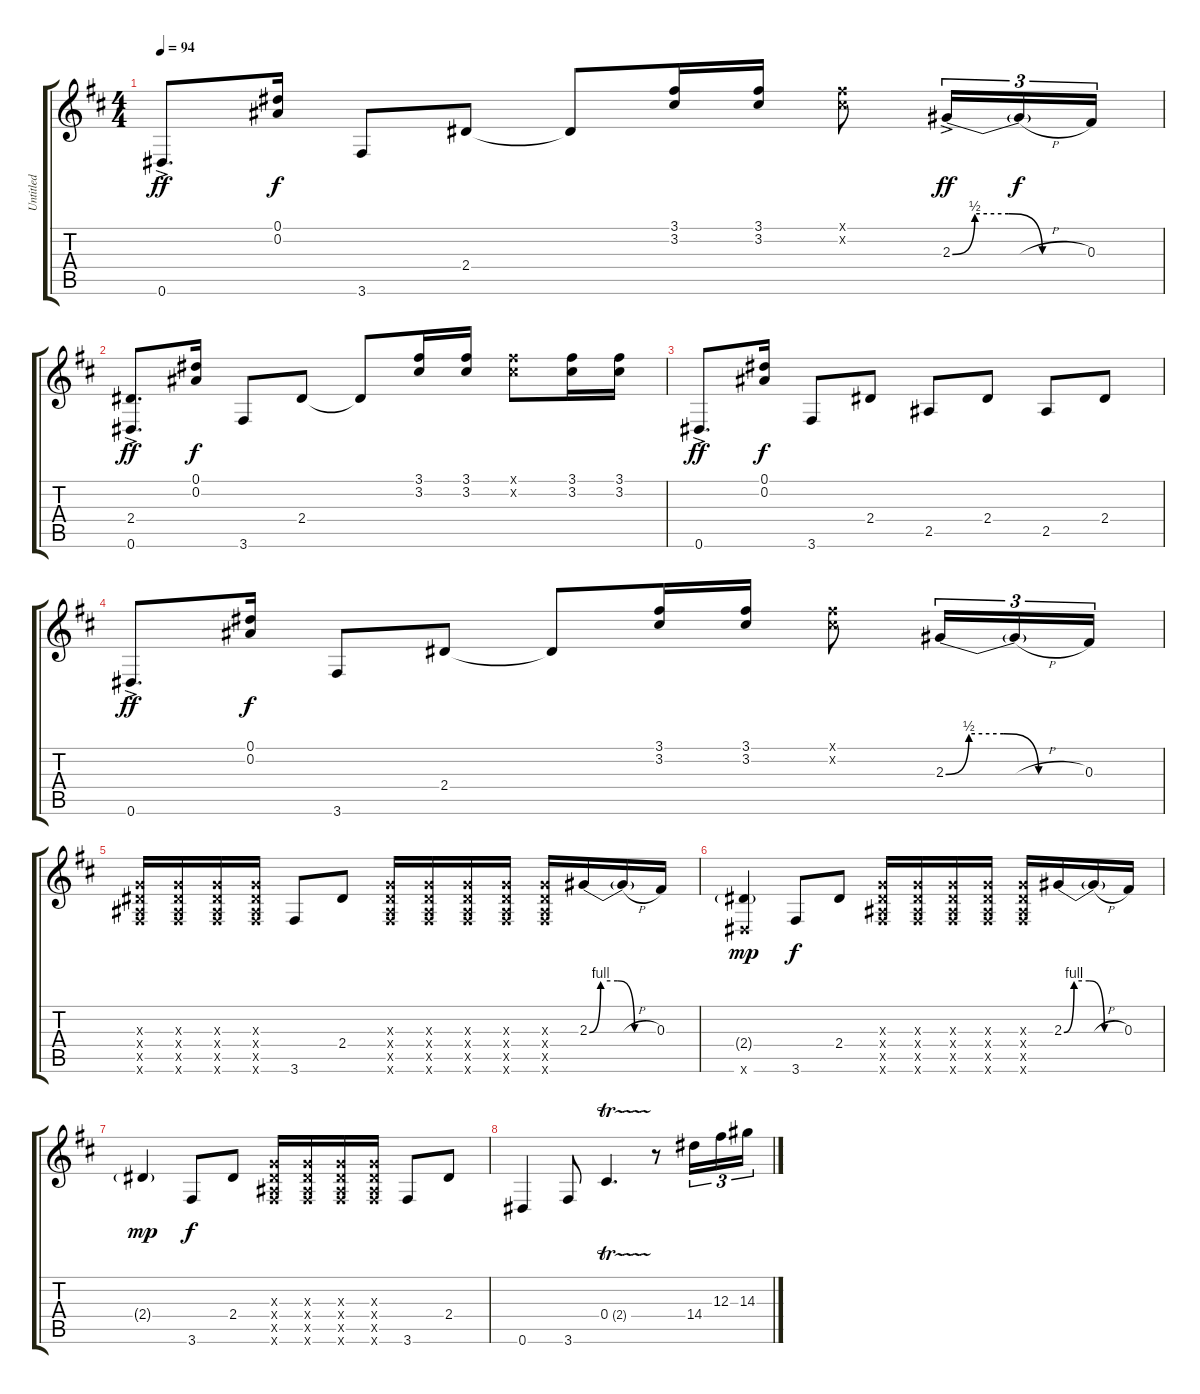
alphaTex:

\track ("Untitled" "Untitled") {instrument overdrivenguitar}
\staff {score tabs}
\tuning (Eb4 Bb3 Gb3 Db3 Ab2 Eb2) {hide}
\ts (4 4)
\tempo 94
\clef g2
\ks d
0.6{ac}.8{d dy ff} (0.1 0.2).16{dy f} 3.6.8 2.4.8 2.4{t}.8 (3.1 3.2).16 (3.1 3.2).16 (3.1{x} 3.2{x}).8 2.3{be (custom 0 0 10 2 25 2 40 0 60 0) ac}.16{tu (3 2) dy ff} 2.3{h t}.16{tu (3 2) dy f} 0.3.16{tu (3 2)} |
(2.4{ac} 0.6{ac}).8{d dy ff} (0.1 0.2).16{dy f} 3.6.8 2.4.8 2.4{t}.8 (3.1 3.2).16 (3.1 3.2).16 (3.1{x} 3.2{x}).8 (3.1 3.2).16 (3.1 3.2).16 |
0.6{ac}.8{d dy ff} (0.1 0.2).16{dy f} 3.6.8 2.4.8 2.5.8 2.4.8 2.5.8 2.4.8 |
0.6{ac}.8{d dy ff} (0.1 0.2).16{dy f} 3.6.8 2.4.8 2.4{t}.8 (3.1 3.2).16 (3.1 3.2).16 (3.1{x} 3.2{x}).8 2.3{be (custom 0 0 10 2 25 2 40 0 60 0)}.16{tu (3 2)} 2.3{h t}.16{tu (3 2)} 0.3.16{tu (3 2)} |
(1.3{x} 2.4{x} 2.5{x} 3.6{x}).16 (1.3{x} 2.4{x} 2.5{x} 3.6{x}).16 (1.3{x} 2.4{x} 2.5{x} 3.6{x}).16 (1.3{x} 2.4{x} 2.5{x} 3.6{x}).16 3.6.8 2.4.8 (1.3{x} 2.4{x} 2.5{x} 3.6{x}).16 (1.3{x} 2.4{x} 2.5{x} 3.6{x}).16 (1.3{x} 2.4{x} 2.5{x} 3.6{x}).16 (1.3{x} 2.4{x} 2.5{x} 3.6{x}).16 (1.3{x} 2.4{x} 2.5{x} 3.6{x}).16 2.3{be (custom 0 0 10 4 25 4 40 0 60 0)}.16 2.3{h t}.16 0.3.16 |
(2.4{g} 0.6{x}).4{dy mp} 3.6.8{dy f} 2.4.8 (1.3{x} 2.4{x} 2.5{x} 3.6{x}).16 (1.3{x} 2.4{x} 2.5{x} 3.6{x}).16 (1.3{x} 2.4{x} 2.5{x} 3.6{x}).16 (1.3{x} 2.4{x} 2.5{x} 3.6{x}).16 (1.3{x} 2.4{x} 2.5{x} 3.6{x}).16 2.3{be (custom 0 0 10 4 25 4 40 0 60 0)}.16 2.3{h t}.16 0.3.16 |
2.4{g}.4{dy mp} 3.6.8{dy f} 2.4.8 (1.3{x} 2.4{x} 2.5{x} 3.6{x}).16 (1.3{x} 2.4{x} 2.5{x} 3.6{x}).16 (1.3{x} 2.4{x} 2.5{x} 3.6{x}).16 (1.3{x} 2.4{x} 2.5{x} 3.6{x}).16 3.6.8 2.4.8 |
0.6.4 3.6.8 0.4{tr (2 32)}.4{d} r.8 14.4.16{tu (3 2)} 12.3.16{tu (3 2)} 14.3.16{tu (3 2)}
